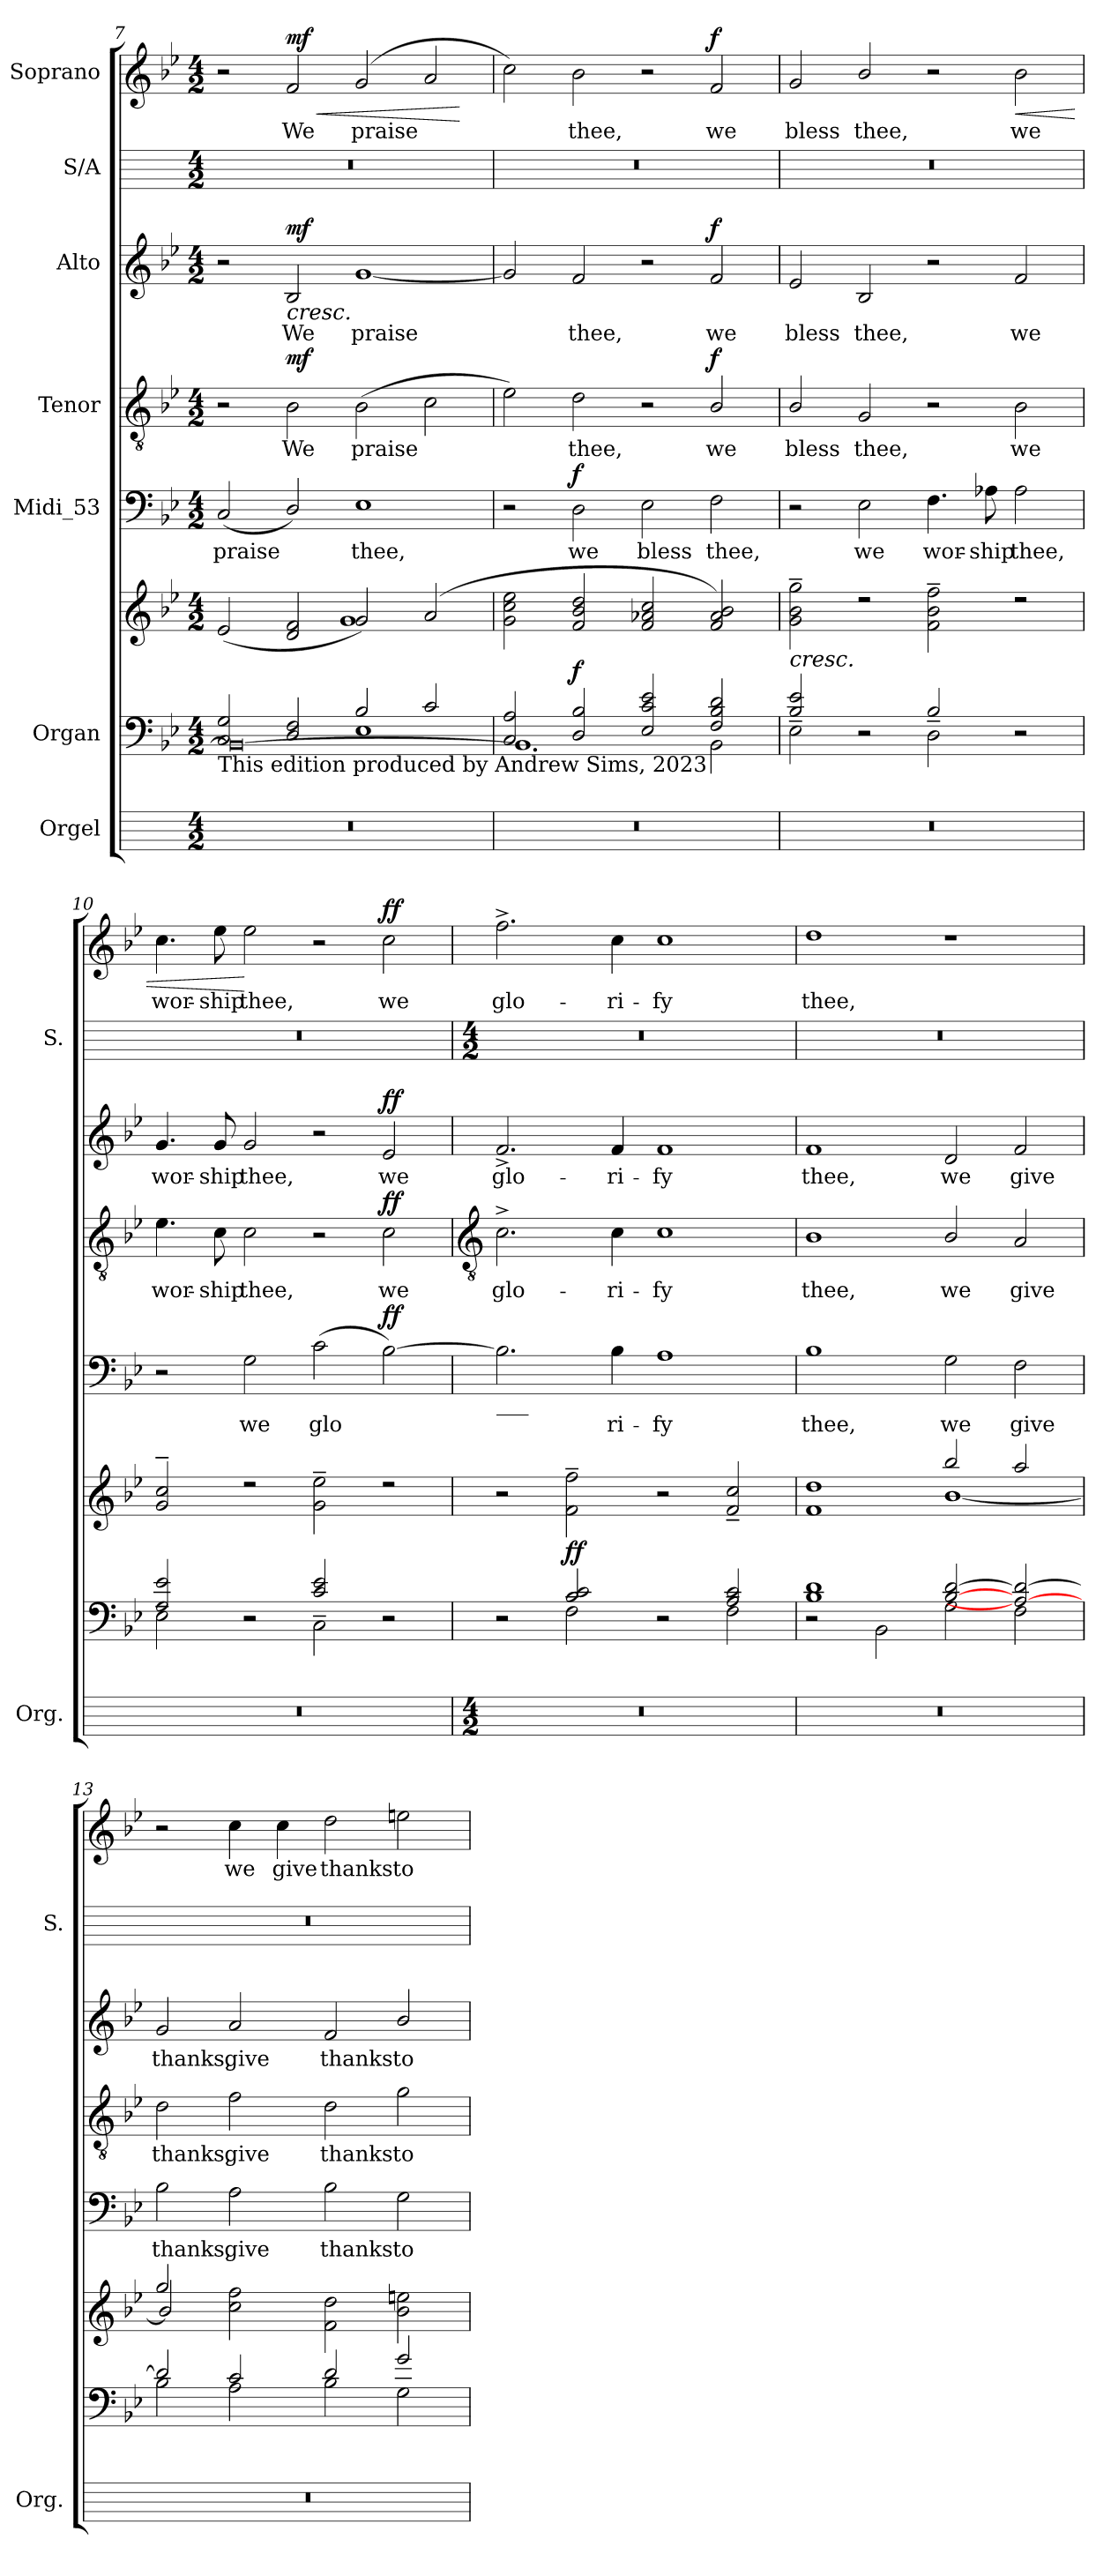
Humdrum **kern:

**kern	**kern	**kern	**dynam	**kern	**text	**dynam	**kern	**text	**dynam	**kern	**text	**dynam	**kern	**kern	**text	**dynam
*part7	*part6	*part6	*part6	*part5	*part5	*part5	*part4	*part4	*part4	*part3	*part3	*part3	*part2	*part1	*part1	*part1
*staff8	*staff7	*staff6	*staff6/7	*staff5	*staff5	*staff5	*staff4	*staff4	*staff4	*staff3	*staff3	*staff3	*staff2	*staff1	*staff1	*staff1
*I"Orgel	*I"Organ	*	*	*I"Midi_53	*	*	*I"Tenor	*	*	*I"Alto	*	*	*I"S/A	*I"Soprano	*	*
*I'Org.	*	*	*	*	*	*	*	*	*	*	*	*	*I'S.	*	*	*
!!LO:LB:g=z
*	*clefF4	*clefG2	*	*clefF4	*	*	*clefGv2	*	*	*clefG2	*	*	*	*clefG2	*	*
*	*k[b-e-]	*k[b-e-]	*	*k[b-e-]	*	*	*k[b-e-]	*	*	*k[b-e-]	*	*	*	*k[b-e-]	*	*
*	*B-:	*B-:	*	*B-:	*	*	*B-:	*	*	*B-:	*	*	*	*B-:	*	*
*M4/2	*M4/2	*M4/2	*	*M4/2	*	*	*M4/2	*	*	*M4/2	*	*	*M4/2	*M4/2	*	*
=7	=7	=7	=7	=7	=7	=7	=7	=7	=7	=7	=7	=7	=7	=7	=7	=7
*	*^	*^	*	*	*	*	*	*	*	*	*	*	*	*	*	*
*	*	*^	*	*	*	*	*	*	*	*	*	*	*	*	*	*	*	*
!	!LO:TX:b:t=This edition produced by Andrew Sims, 2023	!	!	!	!	!	!	!	!	!	!	!	!	!	!	!	!	!	!
!	!	!	!	!	!	!	!	!LO:LY:b	!	!	!	!	!	!	!	!	!	!	!
0r	2C/ 2G/	1ryy	0BB-\_	(>2e-/	1ryy	.	(<2C	praise	.	2r	.	.	2r	.	.	0r	2r	.	.
!	!	!	!	!	!	!	!	!	!	!	!LO:LY:b	!LO:DY:a	!	!LO:LY:b	!LO:HP:b	!	!	!LO:LY:b	!LO:HP:b
!	!	!	!	!	!	!	!	!	!	!	!	!	!	!	!LO:DY:n=1:a	!	!	!	!LO:DY:n=1:a
.	2D/ 2F/	.	.	2d/ 2f/	.	.	2D/)	.	.	2B-	We	mf	2B-	We	< mf	.	2f	We	< mf
!	!	!	!	!	!	!	!	!LO:LY:b	!	!	!LO:LY:b	!	!	!LO:LY:b	!	!	!	!LO:LY:b	!
.	2B-/	1E-\	.	2g/)	1g\	.	1E-	thee,	.	(>2B-	praise	.	[1g	praise	.	.	(<2g	praise	.
.	2c/	.	.	(>2a/	.	.	.	.	.	2c	.	.	.	.	.	.	2a	.	.
*	*v	*v	*v	*	*	*	*	*	*	*	*	*	*	*	*	*	*	*	*
*	*	*v	*v	*	*	*	*	*	*	*	*	*	*	*	*	*	*
.	.	.	.	.	.	.	.	.	.	.	.	.	.	.	.	[
=8	=8	=8	=8	=8	=8	=8	=8	=8	=8	=8	=8	=8	=8	=8	=8	=8
*	*^	*^	*	*	*	*	*	*	*	*	*	*	*	*	*	*
*	*	*^	*	*	*	*	*	*	*	*	*	*	*	*	*	*	*	*
0r	2C/ 2A/	0ryy	1.BB-\]	2g\ 2cc\ 2ee-\	0ryy	.	2r	.	.	2e-)	.	.	2g]	.	.	0r	2cc)	.	.
!	!	!	!	!	!	!LO:DY:a=2	!	!LO:LY:b	!LO:DY:a	!	!LO:LY:b	!	!	!LO:LY:b	!	!	!	!LO:LY:b	!
.	2D/ 2B-/	.	.	2f/ 2b-/ 2dd/	.	f	2D	we	f	2d	thee,	.	2f	thee,	.	.	2b-	thee,	.
!	!	!	!	!	!	!	!	!LO:LY:b	!	!	!	!	!	!	!	!	!	!	!
.	2E-/ 2c/ 2e-/	.	.	2f/ 2a-X/ 2cc/	.	.	2E-	bless	.	2r	.	.	2r	.	.	.	2r	.	.
!	!	!	!	!	!	!	!	!LO:LY:b	!	!	!LO:LY:b	!LO:DY:a	!	!LO:LY:b	!LO:DY:a	!	!	!LO:LY:b	!LO:DY:a
.	2F/ 2B-/ 2d/	.	2BB-\	2f/ 2a-/ 2b-/)	.	.	2F	thee,	.	2B-/	we	f	2f	we	f	.	2f	we	f
=9	=9	=9	=9	=9	=9	=9	=9	=9	=9	=9	=9	=9	=9	=9	=9	=9	=9	=9	=9
!	!	!	!	!LO:TX:b:i:t=cresc.	!	!	!	!	!	!	!	!	!	!	!	!	!	!	!
!	!	!	!	!	!	!	!	!	!	!	!LO:LY:b	!	!	!LO:LY:b	!	!	!	!LO:LY:b	!
0r	2B-/ 2e-/	0ryy	2E-~\	2g\~ 2b-\~ 2gg\~	0ryy	.	2r	.	.	2B-/	bless	.	2e-	bless	.	0r	2g	bless	.
!	!	!	!	!	!	!	!	!LO:LY:b	!	!	!LO:LY:b	!	!	!LO:LY:b	!	!	!	!LO:LY:b	!
.	2r	.	2r	2r	.	.	2E-	we	.	2G	thee,	.	2B-	thee,	.	.	2b-/	thee,	.
!	!	!	!	!	!	!	!	!LO:LY:b	!	!	!	!	!	!	!	!	!	!	!
.	2B-/	.	2D~\	2f\~ 2b-\~ 2ff\~	.	.	4.F	wor-	.	2r	.	.	2r	.	.	.	2r	.	.
!	!	!	!	!	!	!	!	!LO:LY:b	!	!	!	!	!	!	!	!	!	!	!
.	.	.	.	.	.	.	8A-X	-ship	.	.	.	.	.	.	.	.	.	.	.
!	!	!	!	!	!	!	!	!LO:LY:b	!	!	!LO:LY:b	!	!	!LO:LY:b	!	!	!	!LO:LY:b	!LO:HP:b
.	2r	.	2r	2r	.	.	2A-	thee,	.	2B-	we	.	2f	we	.	.	2b-	we	<
=10	=10	=10	=10	=10	=10	=10	=10	=10	=10	=10	=10	=10	=10	=10	=10	=10	=10	=10	=10
!	!	!	!	!	!	!	!	!	!	!	!LO:LY:b	!	!	!LO:LY:b	!	!	!	!LO:LY:b	!
0r	2G/ 2e-/	0ryy	2E-~\	2g/~ 2cc/~	0ryy	.	2r	.	.	4.e-	wor-	.	4.g	wor-	.	0r	4.cc	wor-	.
!	!	!	!	!	!	!	!	!	!	!	!LO:LY:b	!	!	!LO:LY:b	!	!	!	!LO:LY:b	!
.	.	.	.	.	.	.	.	.	.	8c	-ship	.	8g	-ship	.	.	8ee-	-ship	.
!	!	!	!	!	!	!	!	!LO:LY:b	!	!	!LO:LY:b	!	!	!LO:LY:b	!	!	!	!LO:LY:b	!
.	2r	.	2r	2r	.	.	2G	we	.	2c	thee,	.	2g	thee,	[	.	2ee-	thee,	[
!	!	!	!	!	!	!	!	!LO:LY:b	!	!	!	!	!	!	!	!	!	!	!
.	2c/ 2e-/	.	2C~\	2g\~ 2ee-\~	.	.	(>2c	glo	.	2r	.	.	2r	.	.	.	2r	.	.
!	!	!	!	!	!	!	!	!	!LO:DY:a	!	!LO:LY:b	!LO:DY:b	!	!LO:LY:b	!LO:DY:a	!	!	!LO:LY:b	!LO:DY:a
.	2r	.	2r	2r	.	.	[2B-)	.	ff	2c	we	ff	2e-	we	ff	.	2cc	we	ff
!!LO:LB:g=z
=11	=11	=11	=11	=11	=11	=11	=11	=11	=11	=11	=11	=11	=11	=11	=11	=11	=11	=11	=11
*	*	*	*	*	*	*	*	*	*	*clefGv2	*	*	*	*	*	*	*	*	*
*M4/2	*	*	*	*	*	*	*	*	*	*	*	*	*	*	*	*M4/2	*	*	*
!	!	!	!	!	!	!	!LO:TX:b:t=___	!	!	!	!	!	!	!	!	!	!	!	!
!	!	!	!	!	!	!	!	!	!	!	!LO:LY:b	!	!	!LO:LY:b	!	!	!	!LO:LY:b	!
0r	2r	0ryy	2r	2r	1ryy	.	2.B-]	.	.	2.c^	glo-	.	2.f^	glo-	.	0r	2.ff^	glo-	.
!	!	!	!	!	!	!LO:DY:a=2	!	!	!	!	!	!	!	!	!	!	!	!	!
.	2B-/ 2c/	.	2F~\	2f\~ 2ff\~	.	ff	.	.	.	.	.	.	.	.	.	.	.	.	.
!	!	!	!	!	!	!	!	!LO:LY:b	!	!	!LO:LY:b	!	!	!LO:LY:b	!	!	!	!LO:LY:b	!
.	.	.	.	.	.	.	4B-	ri-	.	4c	-ri-	.	4f	-ri-	.	.	4cc	-ri-	.
!	!	!	!	!	!	!	!	!LO:LY:b	!	!	!LO:LY:b	!	!	!LO:LY:b	!	!	!	!LO:LY:b	!
.	2r	.	2r	2r	1ryy	.	1A	-fy	.	1c	-fy	.	1f	-fy	.	.	1cc	-fy	.
.	2A/ 2c/	.	2F~\	2f/~ 2cc/~	.	.	.	.	.	.	.	.	.	.	.	.	.	.	.
=12	=12	=12	=12	=12	=12	=12	=12	=12	=12	=12	=12	=12	=12	=12	=12	=12	=12	=12	=12
!	!	!	!	!	!	!	!	!LO:LY:b	!	!	!LO:LY:b	!	!	!LO:LY:b	!	!	!	!LO:LY:b	!
0r	1B-/ 1d/	0ryy	2r	1f/ 1dd/	1ryy	.	1B-	thee,	.	1B-	thee,	.	1f	thee,	.	0r	1dd	thee,	.
.	.	.	2BB-\	.	.	.	.	.	.	.	.	.	.	.	.	.	.	.	.
!	!	!	!	!	!	!	!	!LO:LY:b	!	!	!LO:LY:b	!	!	!LO:LY:b	!	!	!	!	!
.	[2B-/ [2d/	.	2G\	2bb-/	[1b-\	.	2G	we	.	2B-/	we	.	2d	we	.	.	1r	.	.
!	!	!	!	!	!	!	!	!LO:LY:b	!	!	!LO:LY:b	!	!	!LO:LY:b	!	!	!	!	!
.	2A/_ 2d/_	.	2F\	2aa/	.	.	2F	give	.	2A	give	.	2f	give	.	.	.	.	.
=13	=13	=13	=13	=13	=13	=13	=13	=13	=13	=13	=13	=13	=13	=13	=13	=13	=13	=13	=13
!	!	!	!	!	!	!	!	!LO:LY:b	!	!	!LO:LY:b	!	!	!LO:LY:b	!	!	!	!	!
0r	2d/]	0ryy	2B-\	2gg/	2b-/]	.	2B-	thanks,	.	2d	thanks,	.	2g	thanks,	.	0r	2r	.	.
!	!	!	!	!	!	!	!	!LO:LY:b	!	!	!LO:LY:b	!	!	!LO:LY:b	!	!	!	!LO:LY:b	!
.	2c/	.	2A\	2cc\ 2ff\	2ryy	.	2A	give	.	2f	give	.	2a	give	.	.	4cc	we	.
!	!	!	!	!	!	!	!	!	!	!	!	!	!	!	!	!	!	!LO:LY:b	!
.	.	.	.	.	.	.	.	.	.	.	.	.	.	.	.	.	4cc	give	.
!	!	!	!	!	!	!	!	!LO:LY:b	!	!	!LO:LY:b	!	!	!LO:LY:b	!	!	!	!LO:LY:b	!
.	2d/	.	2B-\	2f\ 2dd\	1ryy	.	2B-	thanks	.	2d	thanks	.	2f	thanks	.	.	2dd	thanks	.
!	!	!	!	!	!	!	!	!LO:LY:b	!	!	!LO:LY:b	!	!	!LO:LY:b	!	!	!	!LO:LY:b	!
.	2g/	.	2G\	2b-\ 2een\	.	.	2G	to	.	2g	to	.	2b-/	to	.	.	2een	to	.
*	*v	*v	*v	*	*	*	*	*	*	*	*	*	*	*	*	*	*	*	*
*	*	*v	*v	*	*	*	*	*	*	*	*	*	*	*	*	*	*
=	=	=	=	=	=	=	=	=	=	=	=	=	=	=	=	=
*-	*-	*-	*-	*-	*-	*-	*-	*-	*-	*-	*-	*-	*-	*-	*-	*-
